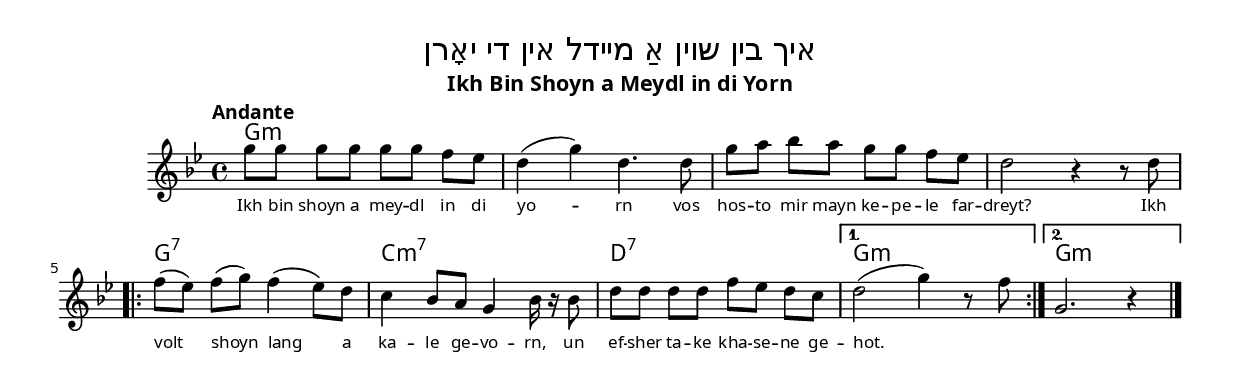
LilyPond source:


\header {
  title = "איך בין שוין אַ מיידל אין די יאָרן"
  subtitle = "Ikh Bin Shoyn a Meydl in di Yorn"
  }
\version "2.18.2"
\language "english"

\include "../../../../templates/preamble.ly"

mel = \relative f''{
  g8 g g g g g f ef  | 
  d4( g) d4. d8     |
  g a bf a g g f ef | 
  d2 r4 r8 d8       |
  \repeat volta 2 {
    f8( ef) f( g) f4( ef8) d |
    c4 bf8 a g4 bf16 r bf8  | 
    d d d d f ef d c 
  }
  \alternative {
    { d2( g4) r8 f }
    { g,2. r4 }
  }
}

acc = \chordmode {
  g1:m  | 
  g:m   | 
  g:m   | 
  g:m   |
  \repeat volta 2 { 
    g:7   | 
    c:m7  | 
    d:7   | 
  }
  \alternative { 
    { g1:m }
    { \once \set chordChanges = ##f g1:m }
  }
}

\score {
  <<
    \new ChordNames {
        \acc
        }
    \new Staff {
      \clef treble
      \key g \minor
      \time 4/4
      \tempo Andante
      \new Voice = "melody" {
        \mel
        \bar "|."
        }
      }
    \new Lyrics \lyricsto "melody" {
      Ikh bin shoyn a mey -- dl in di yo -- rn
      vos hos -- to mir mayn ke -- pe -- le far -- dreyt?
      Ikh volt shoyn lang a ka -- le ge -- vo -- rn,
      un ef -- sher ta -- ke kha -- se -- ne ge --  hot.

    }
  >>
}

